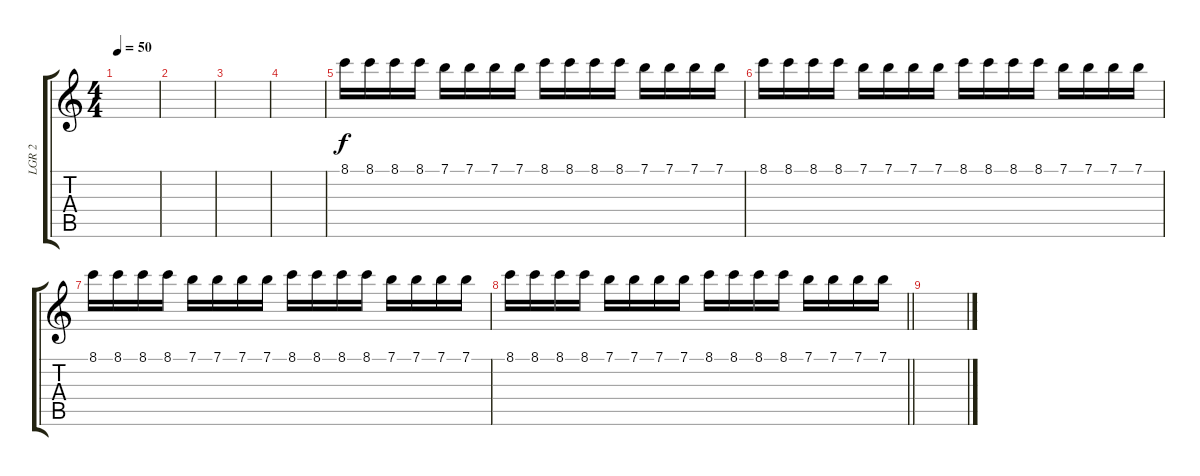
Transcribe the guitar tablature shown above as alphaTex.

\track ("LGR 2" "LGR 2") {instrument overdrivenguitar}
\staff {score tabs}
\tuning (E4 B3 G3 D3 A2 D2) {hide}
\ts (4 4)
\tempo 50
\clef g2
\ks c
|
|
|
|
8.1.16 8.1.16 8.1.16 8.1.16 7.1.16 7.1.16 7.1.16 7.1.16 8.1.16 8.1.16 8.1.16 8.1.16 7.1.16 7.1.16 7.1.16 7.1.16 |
8.1.16 8.1.16 8.1.16 8.1.16 7.1.16 7.1.16 7.1.16 7.1.16 8.1.16 8.1.16 8.1.16 8.1.16 7.1.16 7.1.16 7.1.16 7.1.16 |
8.1.16 8.1.16 8.1.16 8.1.16 7.1.16 7.1.16 7.1.16 7.1.16 8.1.16 8.1.16 8.1.16 8.1.16 7.1.16 7.1.16 7.1.16 7.1.16 |
\barLineRight lightlight
8.1.16 8.1.16 8.1.16 8.1.16 7.1.16 7.1.16 7.1.16 7.1.16 8.1.16 8.1.16 8.1.16 8.1.16 7.1.16 7.1.16 7.1.16 7.1.16 |
\section ("" "")
